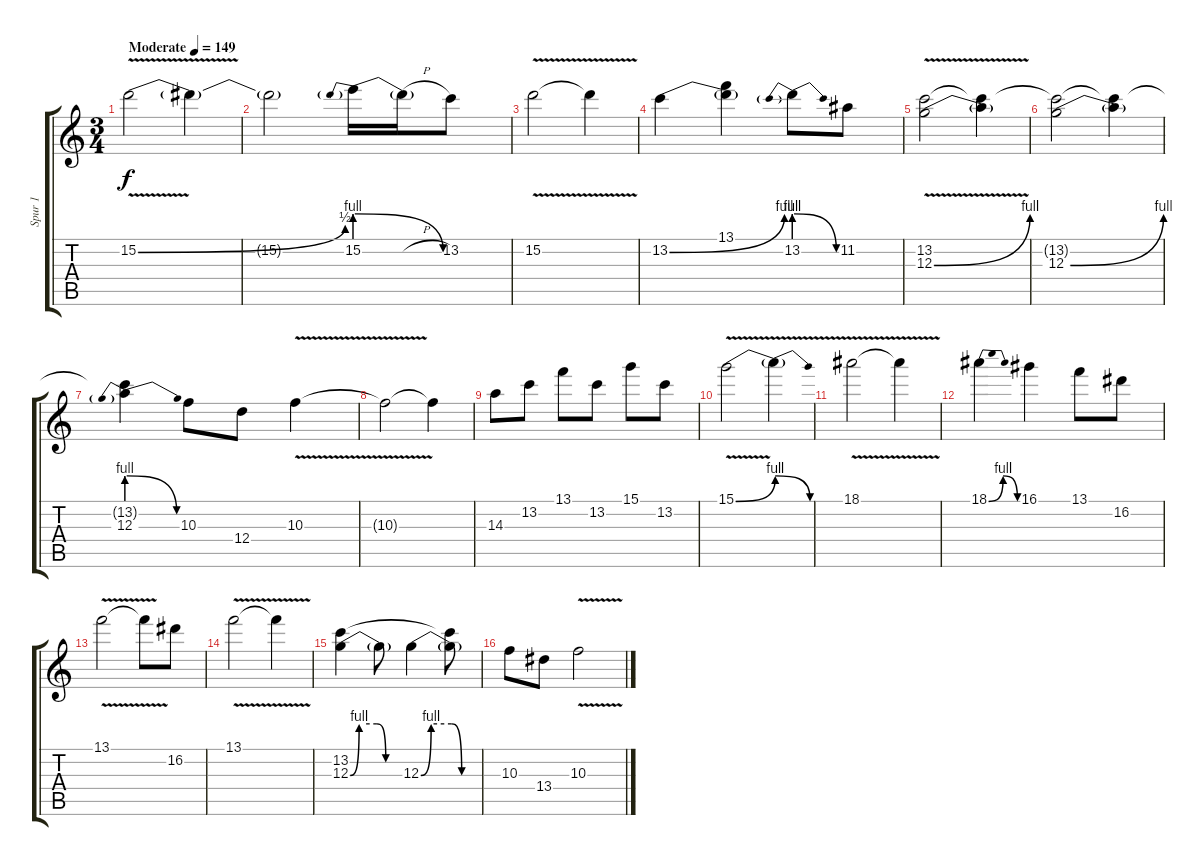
\track ("Spur 1" "Spur 1") {instrument acousticguitarsteel}
\staff {score tabs}
\tuning (E4 B3 G3 D3 A2 D2) {hide}
\ts (3 4)
\tempo (149 "Moderate")
\clef g2
\ks c
15.2{be (bend 0 0 60 2) v}.2{dy f instrument acousticguitarsteel} 15.2{t}.4 |
15.2{t}.2 15.2{be (prebendrelease 0 4 60 0)}.16 15.2{h t}.16 13.2.8 |
15.2{v}.2 15.2{t}.4 |
13.2{be (bend 0 0 60 4)}.4 (13.1 13.2{t}).4 13.2{be (prebendrelease 0 4 60 0)}.8 11.2.8 |
(13.2{v} 12.3{be (bend 0 0 60 4) v}).2 (13.2{t} 12.3{t}).4 |
(13.2{t} 12.3{be (bend 0 0 60 4)}).2 (13.2{t} 12.3{t}).4 |
(13.2{t} 12.3{be (prebendrelease 0 4 60 0)}).4 10.3.8 12.4.8 10.3{v}.4 |
10.3{t}.2 10.3{t}.4 |
14.3.8 13.2.8 13.1.8 13.2.8 15.1.8 13.2.8 |
15.1{be (bend 0 0 60 4) v}.2 15.1{be (release 0 4 60 0) v t}.4 |
18.1{v}.2 18.1{t}.4 |
18.1{be (bendrelease 0 0 30 4 30 4 60 0)}.4 16.1.4 13.1.8 16.2.8 |
13.1{v}.2 13.1{t}.8 16.2.8 |
13.1{v}.2 13.1{t}.4 |
(13.2 12.3{be (custom 0 0 10 4 30 4 40 0 60 0)}).4 12.3{t}.8 12.3{be (custom 0 0 10 4 30 4 40 0 60 0)}.4 (13.2{t} 12.3{t}).8 |
10.3.8 13.4.8 10.3{v}.2
